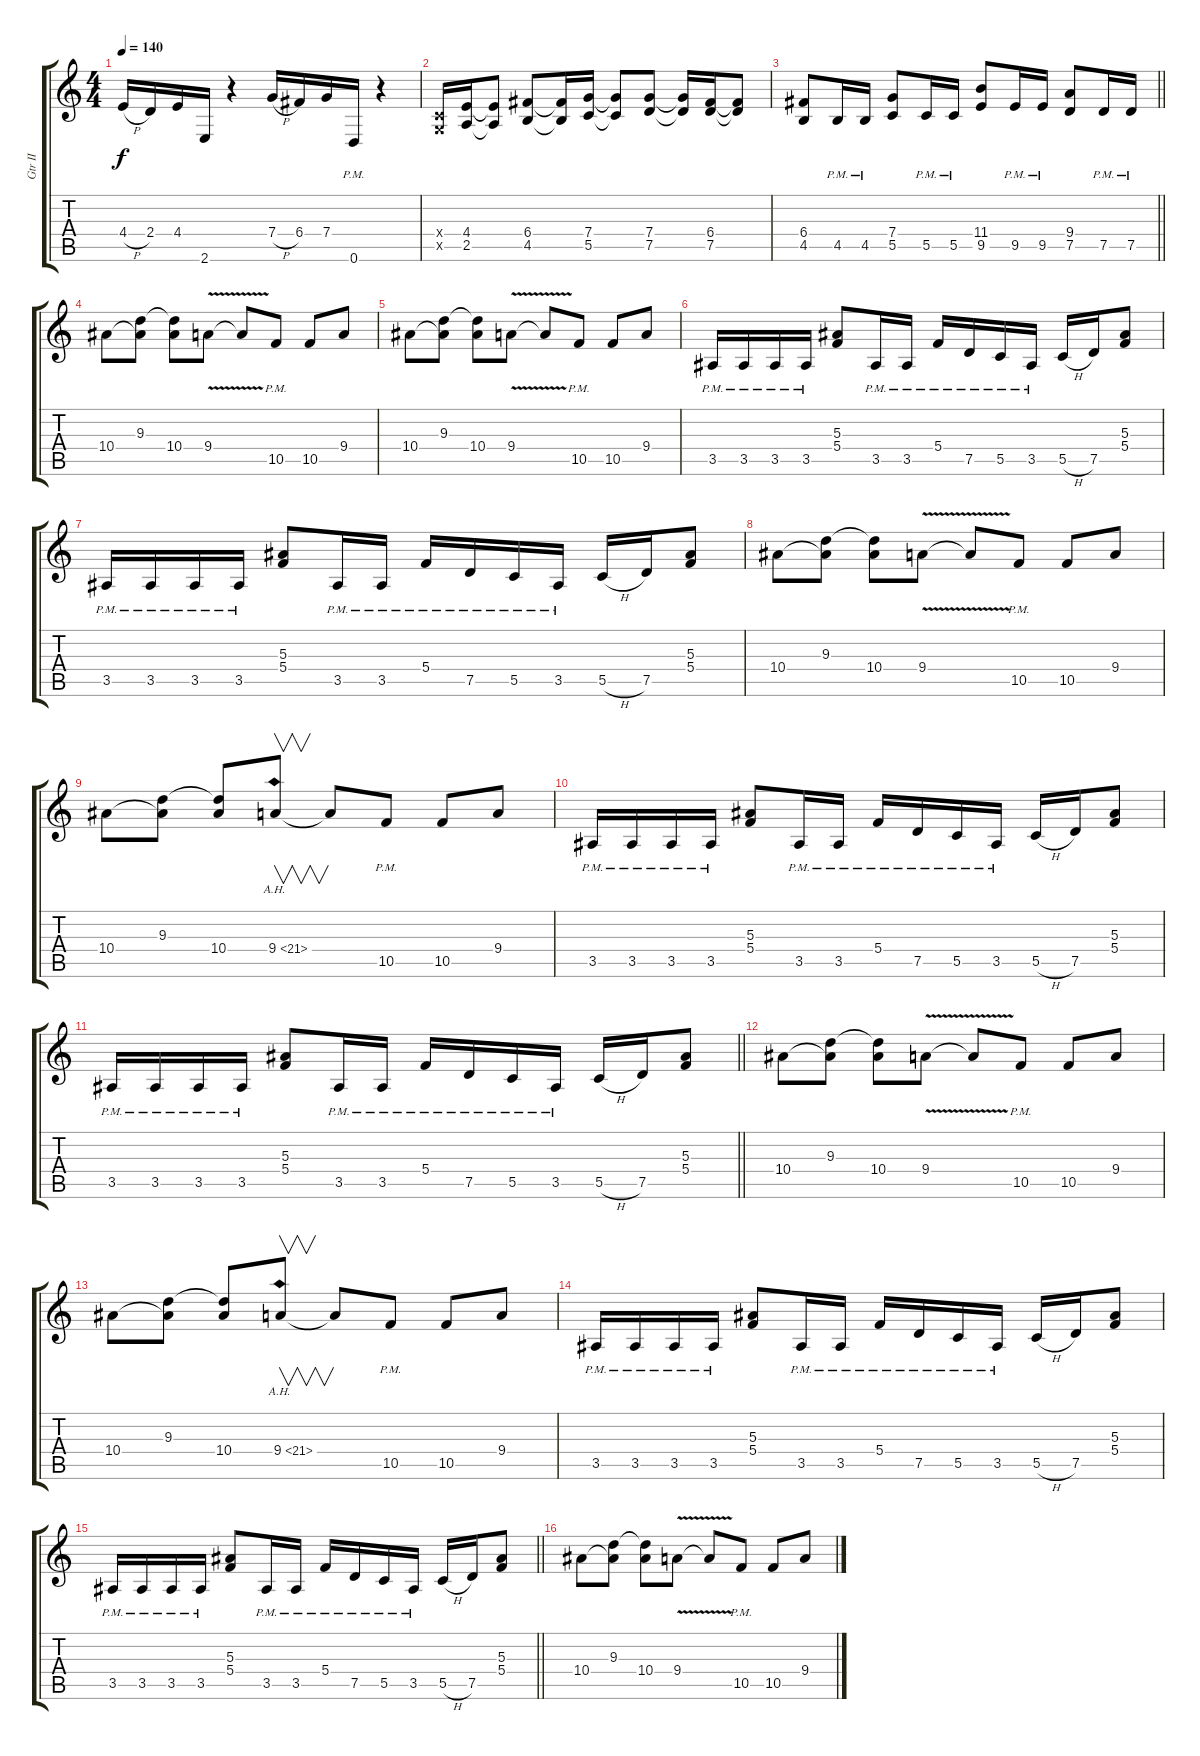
\track ("Gtr II" "Gtr II") {instrument overdrivenguitar}
\staff {score tabs}
\tuning (D4 A3 F3 C3 G2 D2) {hide}
\ts (4 4)
\tempo 140
\clef g2
\ks c
4.4{h}.16{dy f} 2.4.16 4.4.16 2.6.16 r.4 7.4{h}.16 6.4.16 7.4.16 0.6{pm}.16 r.4 |
(0.4{x} 0.5{x}).16 (4.4 2.5).16 (4.4{t} 2.5{t}).8 (6.4 4.5).8 (6.4{t} 4.5{t}).16 (7.4 5.5).16 (7.4{t} 5.5{t}).8 (7.4 7.5).8 (7.4{t} 7.5{t}).16 (6.4 7.5).16 (6.4{t} 7.5{t}).8 |
\barLineRight lightlight
(6.4 4.5).8 4.5{pm}.16 4.5{pm}.16 (7.4 5.5).8 5.5{pm}.16 5.5{pm}.16 (11.4 9.5).8 9.5{pm}.16 9.5{pm}.16 (9.4 7.5).8 7.5{pm}.16 7.5{pm}.16 |
10.4.8 (9.3 10.4{t}).8 (9.3{t} 10.4).8 9.4{v}.8 9.4{t}.8 10.5{pm}.8 10.5.8 9.4.8 |
10.4.8 (9.3 10.4{t}).8 (9.3{t} 10.4).8 9.4{v}.8 9.4{t}.8 10.5{pm}.8 10.5.8 9.4.8 |
3.5{pm}.16 3.5{pm}.16 3.5{pm}.16 3.5{pm}.16 (5.3 5.4).8 3.5{pm}.16 3.5{pm}.16 5.4{pm}.16 7.5{pm}.16 5.5{pm}.16 3.5{pm}.16 5.5{h}.16 7.5.16 (5.3 5.4).8 |
3.5{pm}.16 3.5{pm}.16 3.5{pm}.16 3.5{pm}.16 (5.3 5.4).8 3.5{pm}.16 3.5{pm}.16 5.4{pm}.16 7.5{pm}.16 5.5{pm}.16 3.5{pm}.16 5.5{h}.16 7.5.16 (5.3 5.4).8 |
10.4.8 (9.3 10.4{t}).8 (9.3{t} 10.4).8 9.4{v}.8 9.4{t}.8 10.5{pm}.8 10.5.8 9.4.8 |
10.4.8 (9.3 10.4{t}).8 (9.3{t} 10.4).8 9.4{ah 12}.8{v} 9.4{t}.8 10.5{pm}.8 10.5.8 9.4.8 |
3.5{pm}.16 3.5{pm}.16 3.5{pm}.16 3.5{pm}.16 (5.3 5.4).8 3.5{pm}.16 3.5{pm}.16 5.4{pm}.16 7.5{pm}.16 5.5{pm}.16 3.5{pm}.16 5.5{h}.16 7.5.16 (5.3 5.4).8 |
\barLineRight lightlight
3.5{pm}.16 3.5{pm}.16 3.5{pm}.16 3.5{pm}.16 (5.3 5.4).8 3.5{pm}.16 3.5{pm}.16 5.4{pm}.16 7.5{pm}.16 5.5{pm}.16 3.5{pm}.16 5.5{h}.16 7.5.16 (5.3 5.4).8 |
10.4.8 (9.3 10.4{t}).8 (9.3{t} 10.4).8 9.4{v}.8 9.4{t}.8 10.5{pm}.8 10.5.8 9.4.8 |
10.4.8 (9.3 10.4{t}).8 (9.3{t} 10.4).8 9.4{ah 12}.8{v} 9.4{t}.8 10.5{pm}.8 10.5.8 9.4.8 |
3.5{pm}.16 3.5{pm}.16 3.5{pm}.16 3.5{pm}.16 (5.3 5.4).8 3.5{pm}.16 3.5{pm}.16 5.4{pm}.16 7.5{pm}.16 5.5{pm}.16 3.5{pm}.16 5.5{h}.16 7.5.16 (5.3 5.4).8 |
\barLineRight lightlight
3.5{pm}.16 3.5{pm}.16 3.5{pm}.16 3.5{pm}.16 (5.3 5.4).8 3.5{pm}.16 3.5{pm}.16 5.4{pm}.16 7.5{pm}.16 5.5{pm}.16 3.5{pm}.16 5.5{h}.16 7.5.16 (5.3 5.4).8 |
10.4.8 (9.3 10.4{t}).8 (9.3{t} 10.4).8 9.4{v}.8 9.4{t}.8 10.5{pm}.8 10.5.8 9.4.8
